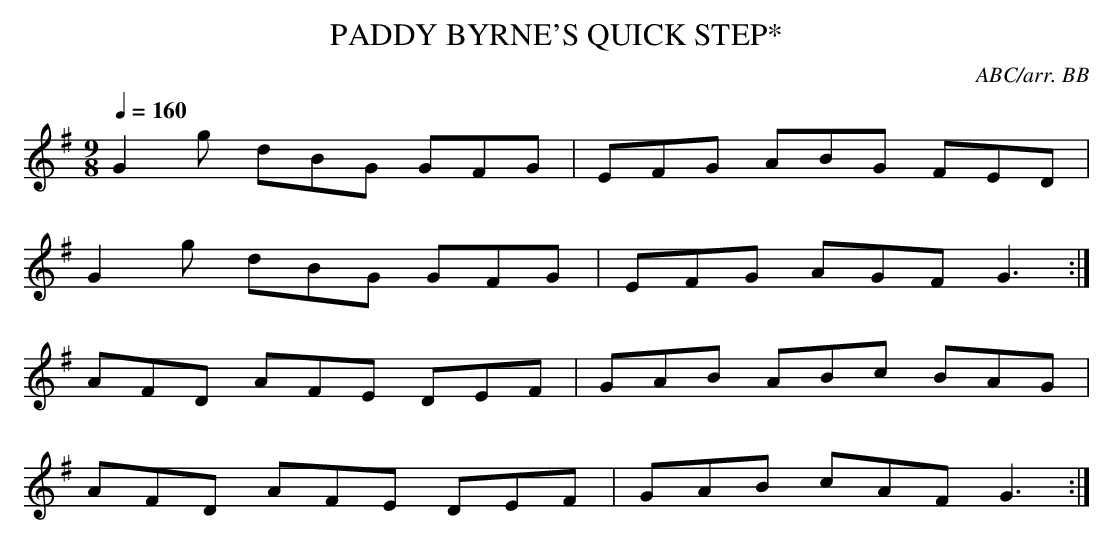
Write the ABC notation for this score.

X:1
T:PADDY BYRNE'S QUICK STEP*
C:ABC/arr. BB
L:1/8
Q:1/4=160
M:9/8
K:G
G2g dBG GFG|EFG ABG FED|
G2g dBG GFG|EFG AGF G3:|
AFD AFE DEF|GAB ABc BAG|
AFD AFE DEF|GAB cAF G3:|
